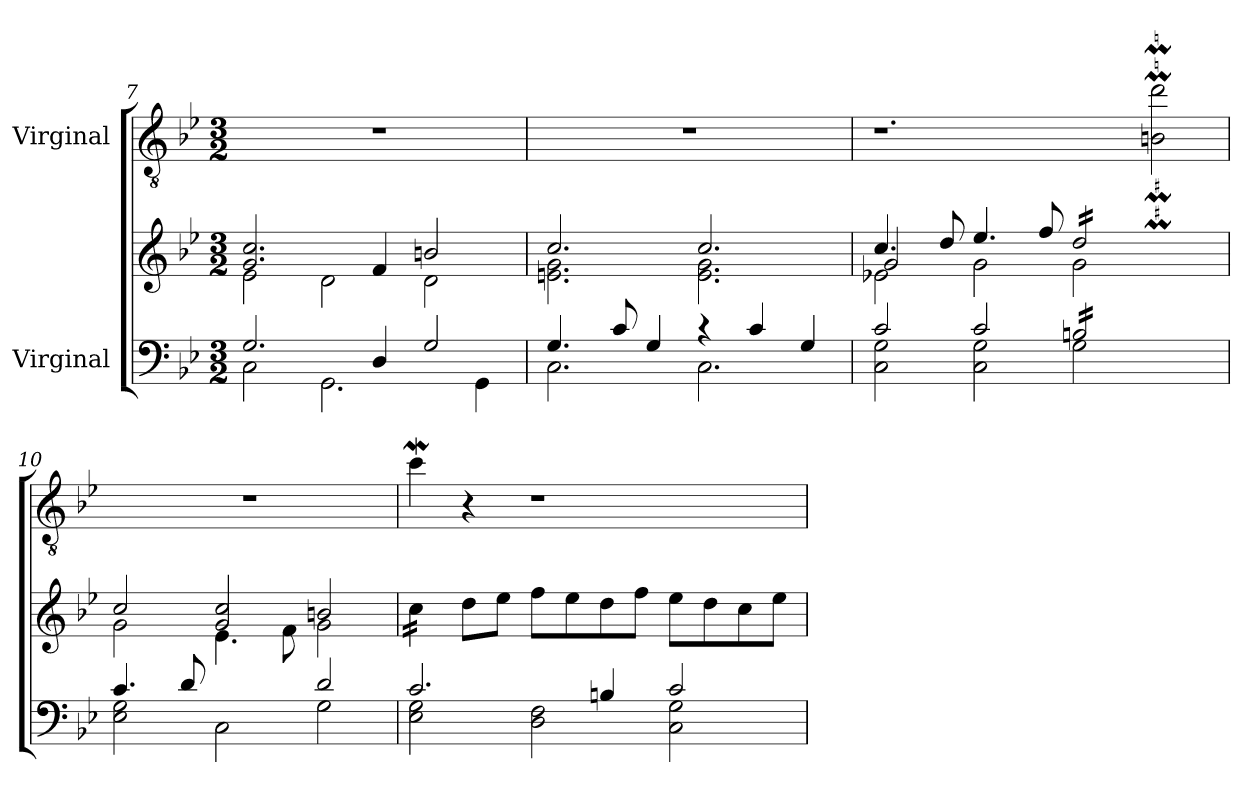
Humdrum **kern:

**kern	**kern	**kern
*part2	*part2	*part1
*staff3	*staff2	*staff1
*I"Virginal	*	*I"Virginal
*clefF4	*clefG2	*clefGv2
*k[b-e-]	*k[b-e-]	*k[b-e-]
*M3/2	*M3/2	*M3/2
=7	=7	=7
*^	*^	*
2.G/	2C\	2.g/ 2.cc/	2e-\	1.r
.	2.GG\	.	2d\	.
4D/	.	4f/	.	.
2G/	.	2bn/	2d\	.
.	4GG\	.	.	.
=8	=8	=8	=8	=8
4.G/	2.C\	2.cc/	2.en\ 2.g\	1.r
8c/	.	.	.	.
4G/	.	.	.	.
4r	2.C\	2.cc/	2.e\ 2.g\	.
4c/	.	.	.	.
4G/	.	.	.	.
=9	=9	=9	=9	=9
*	*	*	*^	*
2c/	2C\ 2G\	4.cc/	2e-X\	2g/	1.r
.	.	8dd/	.	.	.
2c/	2C\ 2G\	4.ee-/	2g\	2ryy	.
.	.	8ff/	.	.	.
*tremolo	*	*	*	*	*
*	*	*tremolo	*	*	*
16Bn/LL	2G\	16dd/LL	2g\	1ryy	.
16Bn/	.	16dd/	.	.	.
16Bn/	.	16dd/	.	.	.
16Bn/	.	16dd/	.	.	.
16Bn/	.	16dd/	.	.	.
16Bn/	.	16dd/	.	.	.
16Bn/	.	16dd/	.	.	.
16Bn/JJ	.	16dd/JJ	.	.	.
*	*	*Xtremolo	*	*	*
*Xtremolo	*	*	*	*	*
2ryy	2ryy	2ryy	2ryy	.	2Bn\M 2dd\M
*	*	*	*v	*v	*
!!LO:PB:g=z
=10	=10	=10	=10	=10
4.c/	2E-\ 2G\	2cc/	2g\	1.r
8d/	.	.	.	.
2C\	2ryy	2g/ 2cc/	4.e-\	.
.	.	.	8f\	.
2d/	2G\	2bn/	2g\	.
*	*	*v	*v	*
=11	=11	=11	=11
*	*	*tremolo	*
2.c/	2E-\ 2G\	16cc\LL	4ccW\
.	.	16cc\	.
.	.	16cc\	.
.	.	16cc\JJ	.
*	*	*Xtremolo	*
.	.	8dd\L	4r
.	.	8ee-\J	.
.	2D\ 2F\	8ff\L	1r
.	.	8ee-\	.
4Bn/	.	8dd\	.
.	.	8ff\J	.
2c/	2C\ 2G\	8ee-\L	.
.	.	8dd\	.
.	.	8cc\	.
.	.	8ee-\J	.
*v	*v	*	*
=	=	=
*-	*-	*-
